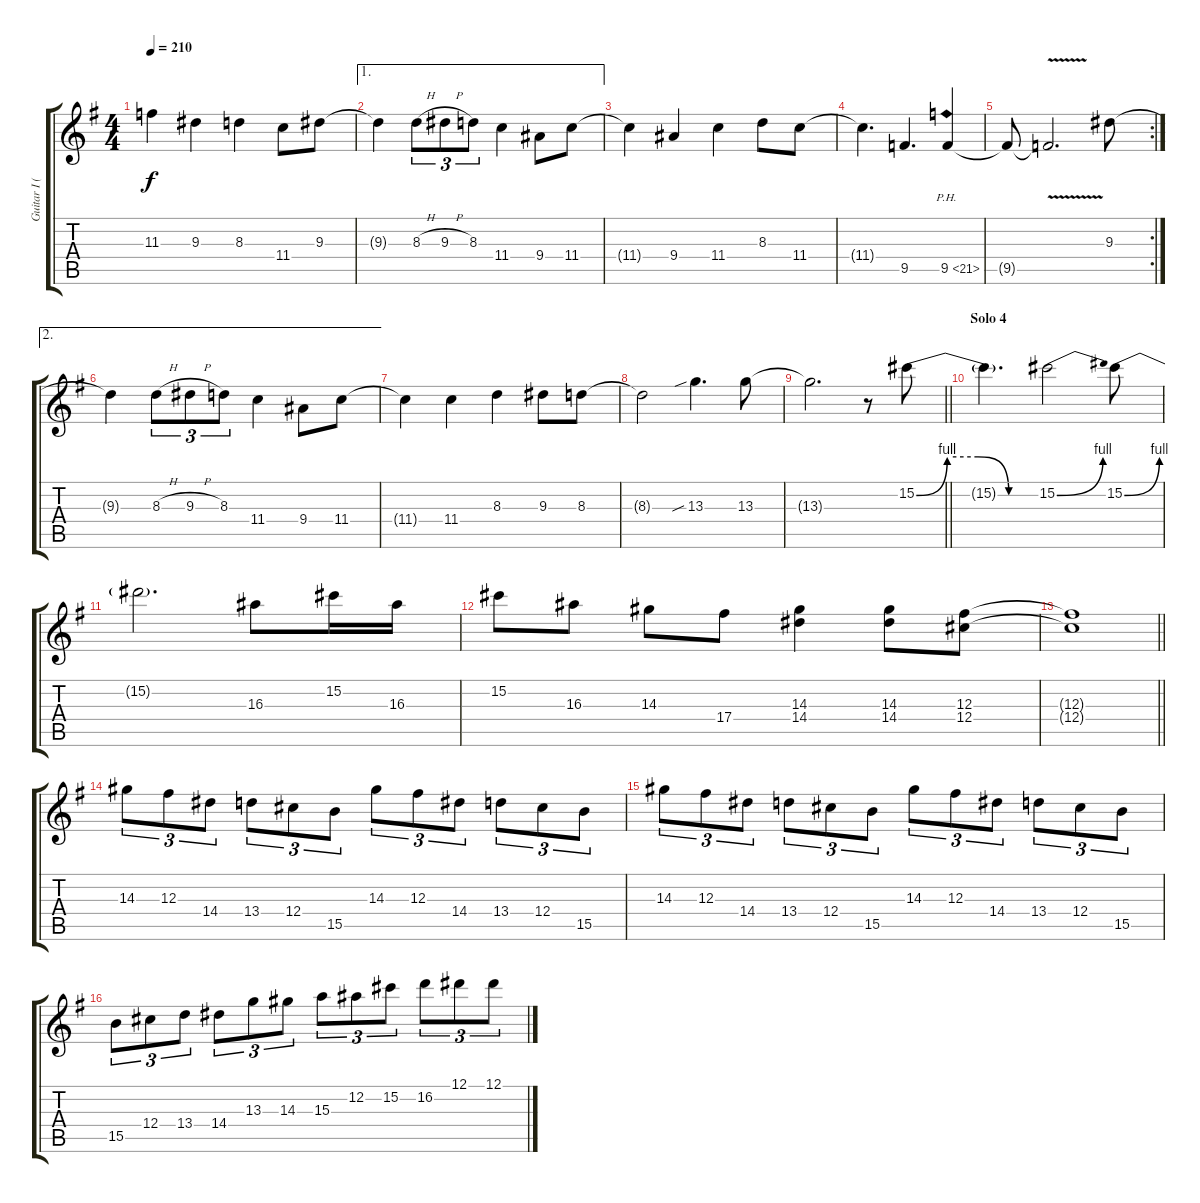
\track ("Guitar I (А. Голованов)" "Guitar I (") {instrument distortionguitar}
\staff {score tabs}
\tuning (Eb4 Bb3 Gb3 Db3 Ab2 Db2) {hide}
\ts (4 4)
\tempo 210
\clef g2
\ks g
11.3{t}.4{dy f} 9.3.4 8.3.4 11.4.8 9.3.8 |
\ae 1
9.3{t}.4 8.3{h}.8{tu (3 2)} 9.3{h}.8{tu (3 2)} 8.3.8{tu (3 2)} 11.4.4 9.4.8 11.4.8 |
11.4{t}.4 9.4.4 11.4.4 8.3.8 11.4.8 |
11.4{t}.4{d} 9.5.4{d} 9.5{ph 12}.4 |
\rc 2
9.5{t}.8 9.5{v t}.2{d} 9.3.8 |
\ae 2
9.3{t}.4 8.3{h}.8{tu (3 2)} 9.3{h}.8{tu (3 2)} 8.3.8{tu (3 2)} 11.4.4 9.4.8 11.4.8 |
11.4{t}.4 11.4.4 8.3.4 9.3.8 8.3.8 |
8.3{t}.2 13.3{sib}.4{d} 13.3.8 |
\barLineRight lightlight
13.3{t}.2{d} r.8 15.2{be (custom 0 0 15 4 30 4 45 0 60 0)}.8 |
\section ("" "Solo 4")
15.2{t}.4{d} 15.2{be (bend 0 0 60 4)}.2 15.2{be (bend 0 0 60 4)}.8 |
15.2{t}.2{d} 16.3.8 15.2.16 16.3.16 |
15.2.8 16.3.8 14.3.8 17.4.8 (14.3 14.4).4 (14.3 14.4).8 (12.3 12.4).8 |
\barLineRight lightlight
(12.3{t} 12.4{t}).1 |
14.3.8{tu (3 2)} 12.3.8{tu (3 2)} 14.4.8{tu (3 2)} 13.4.8{tu (3 2)} 12.4.8{tu (3 2)} 15.5.8{tu (3 2)} 14.3.8{tu (3 2)} 12.3.8{tu (3 2)} 14.4.8{tu (3 2)} 13.4.8{tu (3 2)} 12.4.8{tu (3 2)} 15.5.8{tu (3 2)} |
14.3.8{tu (3 2)} 12.3.8{tu (3 2)} 14.4.8{tu (3 2)} 13.4.8{tu (3 2)} 12.4.8{tu (3 2)} 15.5.8{tu (3 2)} 14.3.8{tu (3 2)} 12.3.8{tu (3 2)} 14.4.8{tu (3 2)} 13.4.8{tu (3 2)} 12.4.8{tu (3 2)} 15.5.8{tu (3 2)} |
15.5.8{tu (3 2)} 12.4.8{tu (3 2)} 13.4.8{tu (3 2)} 14.4.8{tu (3 2)} 13.3.8{tu (3 2)} 14.3.8{tu (3 2)} 15.3.8{tu (3 2)} 12.2.8{tu (3 2)} 15.2.8{tu (3 2)} 16.2.8{tu (3 2)} 12.1.8{tu (3 2)} 12.1.8{tu (3 2)}
